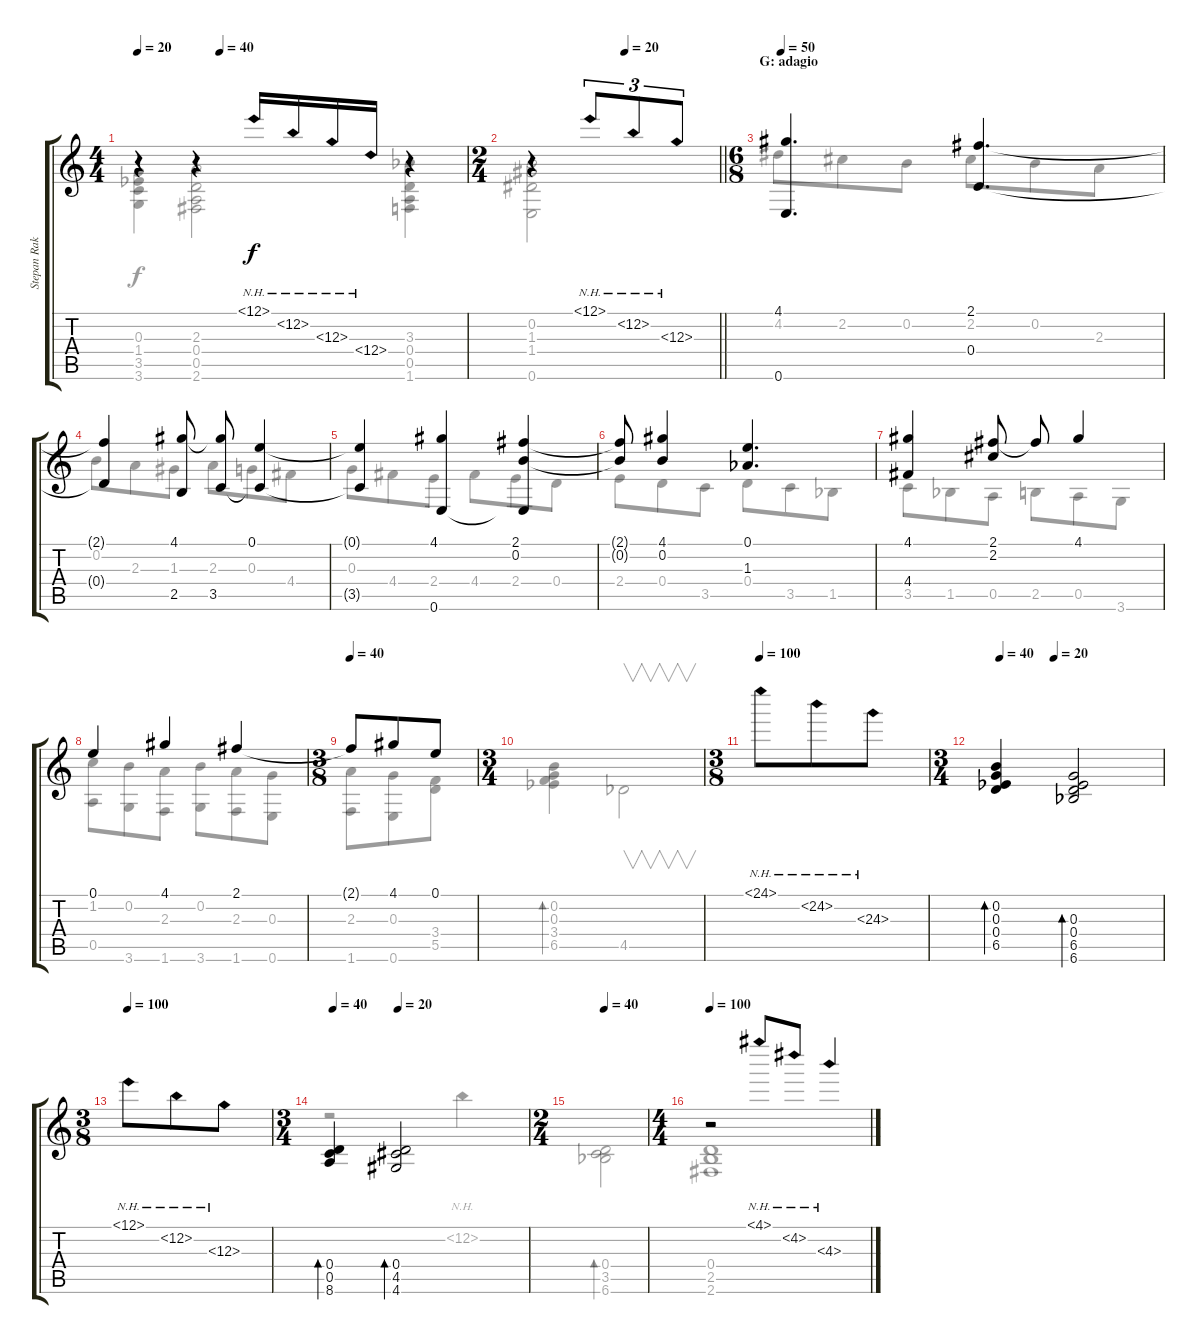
\track ("Stepan Rak" "Stepan Rak") {instrument acousticguitarnylon}
\staff {score tabs}
\tuning (E4 B3 G3 D3 A2 E2) {hide}
\voice
\ts (4 4)
\tempo 20
\tempo (40 0.25)
\clef g2
\ks c
r.4{dy f} r.4 28.1{nh}.16 28.2{nh}.16 28.3{nh}.16 28.4{nh}.16 r.4 |
\ts (2 4)
\tempo (20 0.5)
\barLineRight lightlight
r.4 30.1{nh}.8{tu (3 2)} 30.2{nh}.8{tu (3 2)} 30.3{nh}.8{tu (3 2)} |
\ts (6 8)
\section ("" "G: adagio")
\tempo 50
(4.1 0.6).4{d} (2.1 0.4).4{d} |
(2.1{t} 0.4{t}).4 (4.1 2.5).8 (4.1{t} 3.5).8 (0.1 3.5{t}).4 |
(0.1{t} 3.5{t}).4 (4.1 0.6).4 (2.1 0.2 0.6{t}).4 |
(2.1{t} 0.2{t}).8 (4.1 0.2).4 (0.1 1.3{acc b}).4{d} |
(4.1 4.4).4 (2.1 2.2).8 2.1{t}.8 4.1.4 |
0.1.4 4.1.4 2.1.4 |
\ts (3 8)
\tempo 40
2.1{t}.8 4.1.8 0.1.8 |
\ts (3 4)
|
\ts (3 8)
\tempo 100
24.1{nh}.8 24.2{nh}.8 24.3{nh}.8 |
\ts (3 4)
\tempo 40
\tempo (20 0.3333333333333333)
(0.2 0.3 0.4 6.5{acc b}).4{bd 240} (0.3 0.4 6.5{acc b} 6.6{acc b}).2{bd 240} |
\ts (3 8)
\tempo 100
26.1{nh}.8 26.2{nh}.8 26.3{nh}.8 |
\ts (3 4)
\tempo 40
\tempo (20 0.3333333333333333)
(0.4 0.5 8.6).4{bd 240} (0.4 4.5 4.6).2{bd 120} |
\ts (2 4)
\tempo 40
|
\ts (4 4)
\tempo 100
r.2 4.1{nh}.8 4.2{nh}.8 4.3{nh}.4
\voice
\clef g2
\ottava regular
\simile none
\ks c
(0.3 1.4{acc b} 3.5 3.6).4{dy f} (2.3 0.4 0.5 2.6).2 (3.3{acc b} 0.4 0.5 1.6).4 |
\barLineRight lightlight
(0.2 1.3 1.4 0.6).2 |
4.2.8 2.2.8 0.2.8 2.2.8 0.2.8 2.3.8 |
0.2.8 2.3.8 1.3.8 2.3.8 0.3.8 4.4.8 |
0.3.8 4.4.8 2.4.8 4.4.8 2.4.8 0.4.8 |
2.4.8 0.4.8 3.5.8 0.4.8 3.5.8 1.5{acc b}.8 |
3.5.8 1.5{acc b}.8 0.5.8 2.5.8 0.5.8 3.6.8 |
(1.2 0.5).8 (0.2 3.6).8 (2.3 1.6).8 (0.2 3.6).8 (2.3 1.6).8 (0.3 0.6).8 |
(2.3 1.6).8 (0.3 0.6).8 (3.4 5.5).8 |
(0.2 0.3 3.4 6.5{acc b}).4{bd 240} 4.5{acc b}.2{v} |
|
|
|
r.2 12.2{nh}.4 |
(0.4 3.5 6.6{acc b}).2{bd 240} |
(0.4 2.5 2.6).1
